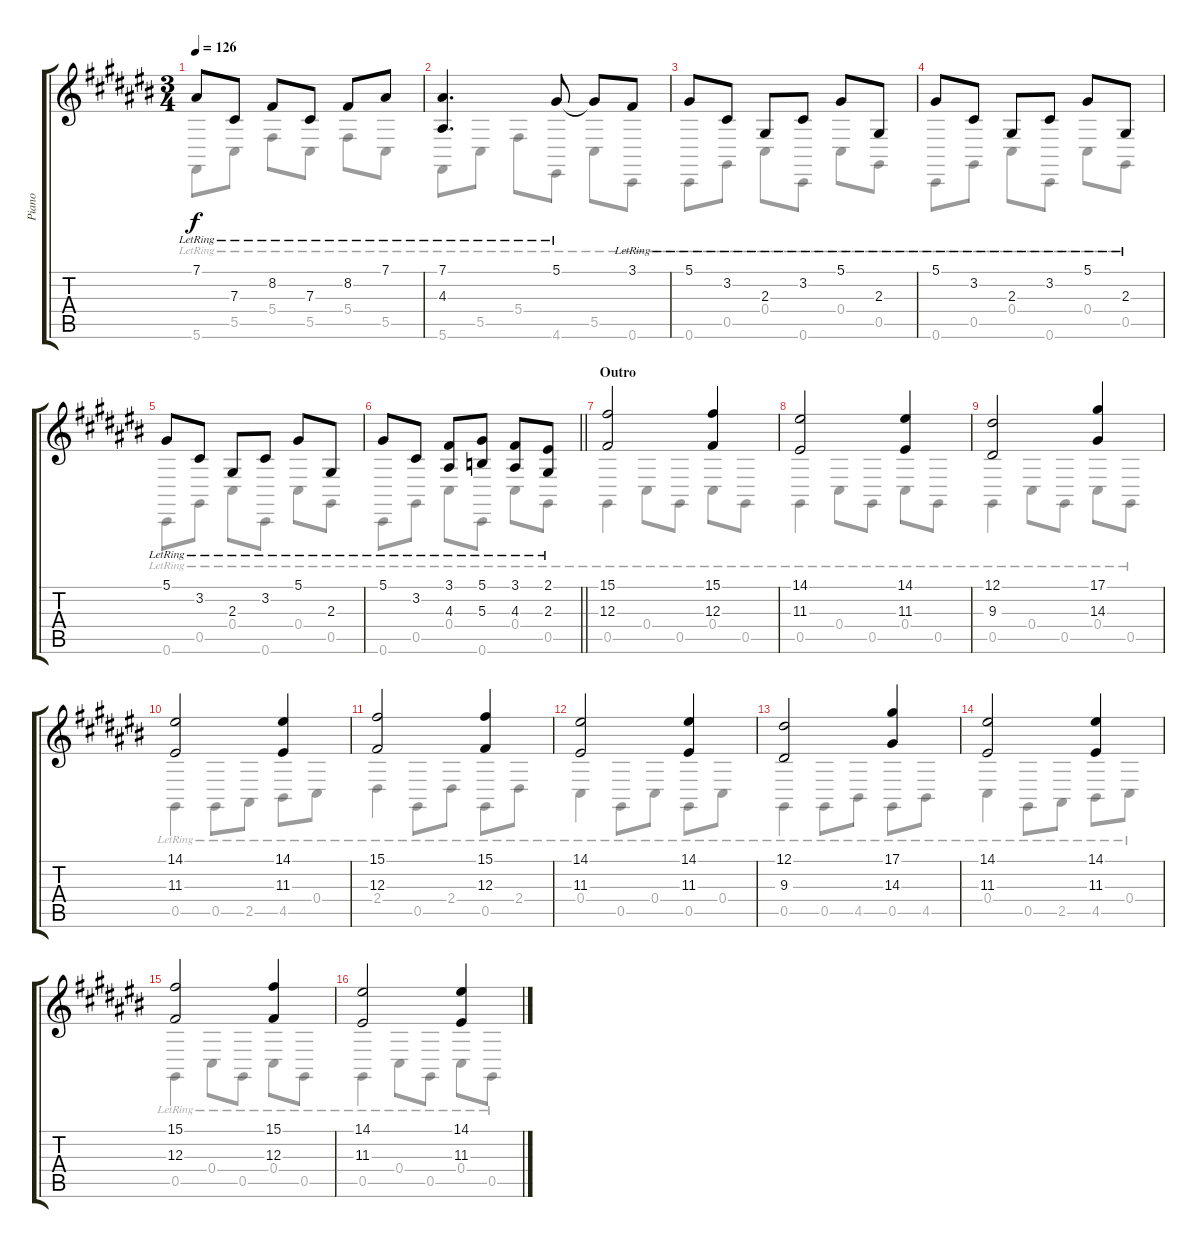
\track ("Piano" "Piano") {instrument brightacousticpiano}
\staff {score tabs}
\tuning (Eb4 Bb3 Gb3 Db3 Ab2 Db2) {hide}
\voice
\ts (3 4)
\tempo 126
\clef g2
\ks c#
7.1{lr}.8{dy f} 7.3{lr}.8 8.2{lr}.8 7.3{lr}.8 8.2{lr}.8 7.1{lr}.8 |
(7.1{lr} 4.3{lr}).4{d} 5.1{lr}.8{beam split} 5.1{t}.8 3.1{lr}.8 |
5.1{lr}.8 3.2{lr}.8 2.3{lr}.8 3.2{lr}.8 5.1{lr}.8 2.3{lr}.8 |
5.1{lr}.8 3.2{lr}.8 2.3{lr}.8 3.2{lr}.8 5.1{lr}.8 2.3{lr}.8 |
5.1{lr}.8 3.2{lr}.8 2.3{lr}.8 3.2{lr}.8 5.1{lr}.8 2.3{lr}.8 |
\barLineRight lightlight
5.1{lr}.8 3.2{lr}.8 (3.1{lr} 4.3{lr}).8 (5.1{lr} 5.3{lr}).8 (3.1{lr} 4.3{lr}).8 (2.1{lr} 2.3{lr}).8 |
\section ("" "Outro")
(15.1 12.3).2 (15.1 12.3).4 |
(14.1 11.3).2 (14.1 11.3).4 |
(12.1 9.3).2 (17.1 14.3).4 |
(14.1 11.3).2 (14.1 11.3).4 |
(15.1 12.3).2 (15.1 12.3).4 |
(14.1 11.3).2 (14.1 11.3).4 |
(12.1 9.3).2 (17.1 14.3).4 |
(14.1 11.3).2 (14.1 11.3).4 |
(15.1 12.3).2 (15.1 12.3).4 |
(14.1 11.3).2 (14.1 11.3).4
\voice
\clef g2
\ottava regular
\simile none
\ks c#
5.6{lr}.8{dy f} 5.5{lr}.8 5.4{lr}.8 5.5{lr}.8 5.4{lr}.8 5.5{lr}.8 |
5.6{lr}.8 5.5{lr}.8 5.4{lr}.8 4.6{lr}.8 5.5{lr}.8 0.6{lr}.8 |
0.6{lr}.8 0.5{lr}.8 0.4{lr}.8 0.6{lr}.8 0.4{lr}.8 0.5{lr}.8 |
0.6{lr}.8 0.5{lr}.8 0.4{lr}.8 0.6{lr}.8 0.4{lr}.8 0.5{lr}.8 |
0.6{lr}.8 0.5{lr}.8 0.4{lr}.8 0.6{lr}.8 0.4{lr}.8 0.5{lr}.8 |
\barLineRight lightlight
0.6{lr}.8 0.5{lr}.8 0.4{lr}.8 0.6{lr}.8 0.4{lr}.8 0.5{lr}.8 |
0.5{lr}.4 0.4{lr}.8 0.5{lr}.8 0.4{lr}.8 0.5{lr}.8 |
0.5{lr}.4 0.4{lr}.8 0.5{lr}.8 0.4{lr}.8 0.5{lr}.8 |
0.5{lr}.4 0.4{lr}.8 0.5{lr}.8 0.4{lr}.8 0.5{lr}.8 |
0.5{lr}.4 0.5{lr}.8 2.5{lr}.8 4.5{lr}.8 0.4{lr}.8 |
2.4{lr}.4 0.5{lr}.8 2.4{lr}.8 0.5{lr}.8 2.4{lr}.8 |
0.4{lr}.4 0.5{lr}.8 0.4{lr}.8 0.5{lr}.8 0.4{lr}.8 |
0.5{lr}.4 0.5{lr}.8 4.5{lr}.8 0.5{lr}.8 4.5{lr}.8 |
0.4{lr}.4 0.5{lr}.8 2.5{lr}.8 4.5{lr}.8 0.4{lr}.8 |
0.5{lr}.4 0.4{lr}.8 0.5{lr}.8 0.4{lr}.8 0.5{lr}.8 |
0.5{lr}.4 0.4{lr}.8 0.5{lr}.8 0.4{lr}.8 0.5{lr}.8
